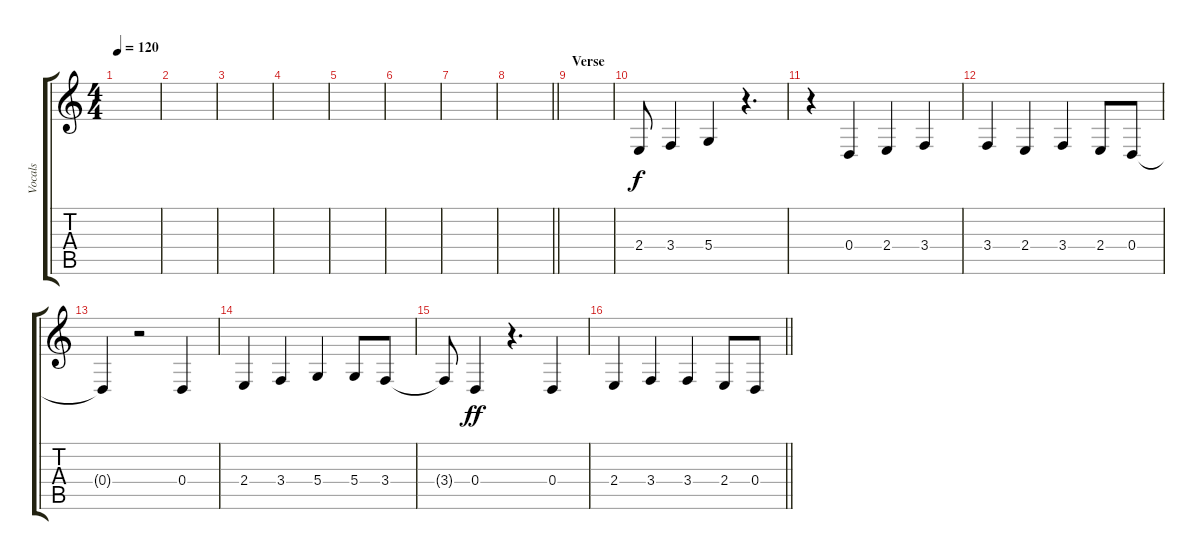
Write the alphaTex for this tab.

\track ("Vocals" "Vocals") {instrument harpsichord}
\staff {score tabs}
\tuning (E4 B3 G3 D3 A2 D2) {hide}
\ts (4 4)
\tempo 120
\clef g2
\ks c
|
|
|
|
|
|
|
\barLineRight lightlight
|
\section ("" "Verse")
|
2.4.8 3.4.4 5.4.4 r.4{d} |
r.4 0.4.4 2.4.4 3.4.4 |
3.4.4 2.4.4 3.4.4 2.4.8 0.4.8 |
0.4{t}.4 r.2 0.4.4 |
2.4.4 3.4.4 5.4.4 5.4.8 3.4.8 |
3.4{t}.8{dy f} 0.4.4{dy ff} r.4{d} 0.4.4 |
\barLineRight lightlight
2.4.4 3.4.4 3.4.4 2.4.8 0.4.8
